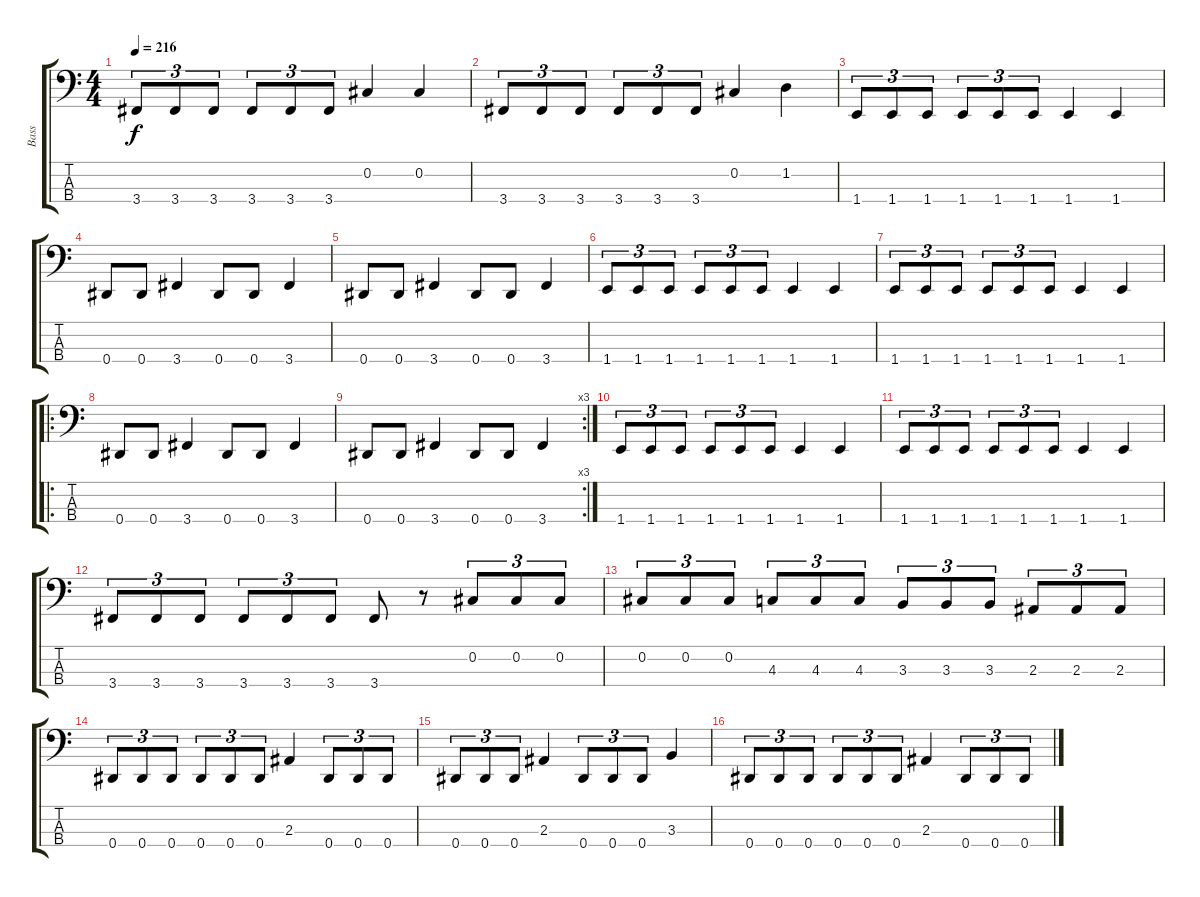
\track ("Bass" "Bass") {instrument acousticguitarnylon}
\staff {score tabs}
\tuning (Gb2 Db2 Ab1 Eb1) {hide}
\ts (4 4)
\tempo 216
\clef f4
\ks c
3.4.8{tu (3 2) dy f} 3.4.8{tu (3 2)} 3.4.8{tu (3 2)} 3.4.8{tu (3 2)} 3.4.8{tu (3 2)} 3.4.8{tu (3 2)} 0.2.4 0.2.4 |
3.4.8{tu (3 2)} 3.4.8{tu (3 2)} 3.4.8{tu (3 2)} 3.4.8{tu (3 2)} 3.4.8{tu (3 2)} 3.4.8{tu (3 2)} 0.2.4 1.2.4 |
1.4.8{tu (3 2)} 1.4.8{tu (3 2)} 1.4.8{tu (3 2)} 1.4.8{tu (3 2)} 1.4.8{tu (3 2)} 1.4.8{tu (3 2)} 1.4.4 1.4.4 |
0.4.8 0.4.8 3.4.4 0.4.8 0.4.8 3.4.4 |
0.4.8 0.4.8 3.4.4 0.4.8 0.4.8 3.4.4 |
1.4.8{tu (3 2)} 1.4.8{tu (3 2)} 1.4.8{tu (3 2)} 1.4.8{tu (3 2)} 1.4.8{tu (3 2)} 1.4.8{tu (3 2)} 1.4.4 1.4.4 |
1.4.8{tu (3 2)} 1.4.8{tu (3 2)} 1.4.8{tu (3 2)} 1.4.8{tu (3 2)} 1.4.8{tu (3 2)} 1.4.8{tu (3 2)} 1.4.4 1.4.4 |
\ro
0.4.8 0.4.8 3.4.4 0.4.8 0.4.8 3.4.4 |
\rc 3
0.4.8 0.4.8 3.4.4 0.4.8 0.4.8 3.4.4 |
1.4.8{tu (3 2)} 1.4.8{tu (3 2)} 1.4.8{tu (3 2)} 1.4.8{tu (3 2)} 1.4.8{tu (3 2)} 1.4.8{tu (3 2)} 1.4.4 1.4.4 |
1.4.8{tu (3 2)} 1.4.8{tu (3 2)} 1.4.8{tu (3 2)} 1.4.8{tu (3 2)} 1.4.8{tu (3 2)} 1.4.8{tu (3 2)} 1.4.4 1.4.4 |
3.4.8{tu (3 2)} 3.4.8{tu (3 2)} 3.4.8{tu (3 2)} 3.4.8{tu (3 2)} 3.4.8{tu (3 2)} 3.4.8{tu (3 2)} 3.4.8 r.8 0.2.8{tu (3 2)} 0.2.8{tu (3 2)} 0.2.8{tu (3 2)} |
0.2.8{tu (3 2)} 0.2.8{tu (3 2)} 0.2.8{tu (3 2)} 4.3.8{tu (3 2)} 4.3.8{tu (3 2)} 4.3.8{tu (3 2)} 3.3.8{tu (3 2)} 3.3.8{tu (3 2)} 3.3.8{tu (3 2)} 2.3.8{tu (3 2)} 2.3.8{tu (3 2)} 2.3.8{tu (3 2)} |
0.4.8{tu (3 2)} 0.4.8{tu (3 2)} 0.4.8{tu (3 2)} 0.4.8{tu (3 2)} 0.4.8{tu (3 2)} 0.4.8{tu (3 2)} 2.3.4 0.4.8{tu (3 2)} 0.4.8{tu (3 2)} 0.4.8{tu (3 2)} |
0.4.8{tu (3 2)} 0.4.8{tu (3 2)} 0.4.8{tu (3 2)} 2.3.4 0.4.8{tu (3 2)} 0.4.8{tu (3 2)} 0.4.8{tu (3 2)} 3.3.4 |
0.4.8{tu (3 2)} 0.4.8{tu (3 2)} 0.4.8{tu (3 2)} 0.4.8{tu (3 2)} 0.4.8{tu (3 2)} 0.4.8{tu (3 2)} 2.3.4 0.4.8{tu (3 2)} 0.4.8{tu (3 2)} 0.4.8{tu (3 2)}
